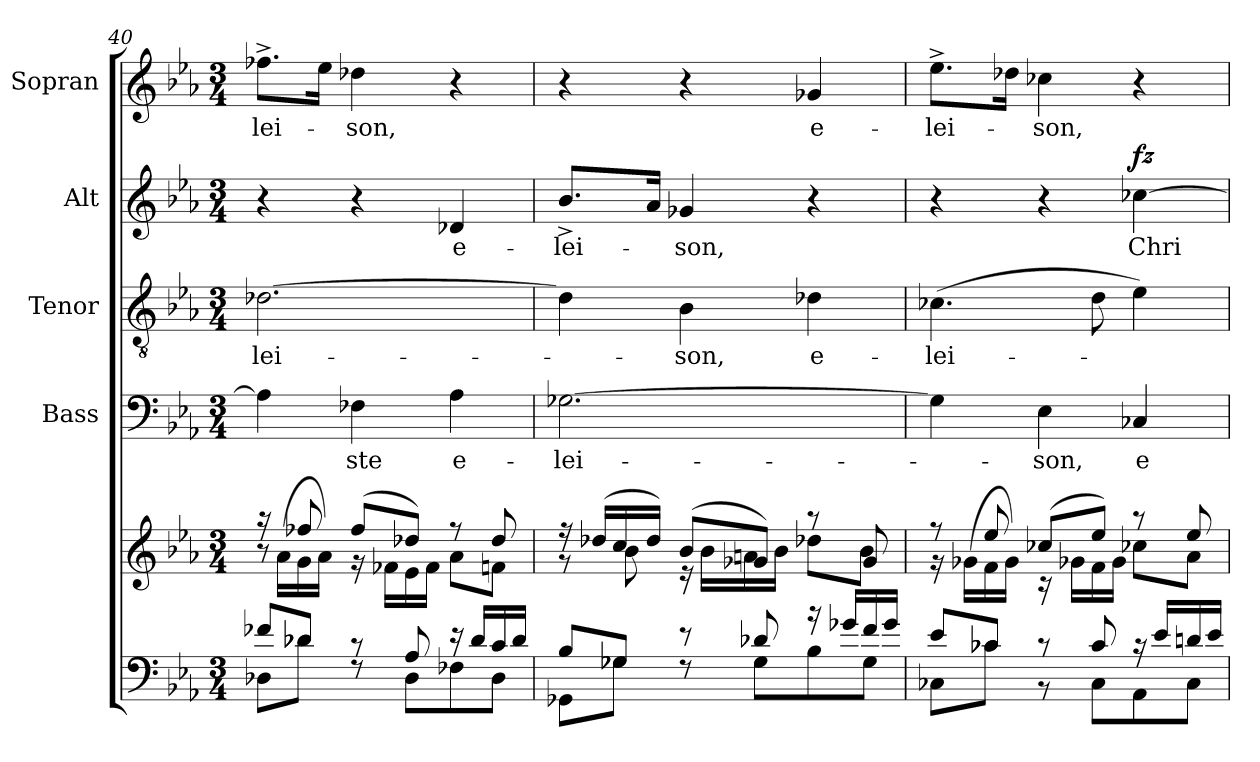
**kern	**kern	**kern	**text	**kern	**text	**kern	**text	**dynam	**kern	**text
*part5	*part5	*part4	*part4	*part3	*part3	*part2	*part2	*part2	*part1	*part1
*staff6	*staff5	*staff4	*staff4	*staff3	*staff3	*staff2	*staff2	*staff2	*staff1	*staff1
*	*	*I"Bass	*	*I"Tenor	*	*I"Alt	*	*	*I"Sopran	*
*	*	*I'B.	*	*I'T.	*	*I'A.	*	*	*I'S.	*
*clefF4	*clefG2	*clefF4	*	*clefGv2	*	*clefG2	*	*	*clefG2	*
*k[b-e-a-]	*k[b-e-a-]	*k[b-e-a-]	*	*k[b-e-a-]	*	*k[b-e-a-]	*	*	*k[b-e-a-]	*
*E-:	*E-:	*E-:	*	*E-:	*	*E-:	*	*	*E-:	*
*M3/4	*M3/4	*M3/4	*	*M3/4	*	*M3/4	*	*	*M3/4	*
=40	=40	=40	=40	=40	=40	=40	=40	=40	=40	=40
*^	*^	*	*	*	*	*	*	*	*	*
!	!	!	!	!	!	!	!LO:LY:b	!	!	!	!	!LO:LY:b
8f-X/L	8D-X\L	16raa	8ra	4A-\]	.	[2.d-X\	-lei-	4r	.	.	8.ff-X^>\L	-lei-
.	.	(<16a-\LL	.	.	.	.	.	.	.	.	.	.
8d-X/J	8d-\J	16g\	8ff-X/	.	.	.	.	.	.	.	.	.
.	.	16a-\JJ)	.	.	.	.	.	.	.	.	16ee-\Jk	.
!	!	!	!	!	!LO:LY:b	!	!	!	!	!	!	!LO:LY:b
8rc	8rE	(>8ff-/L	16rg	4F-X\	-ste	.	.	4r	.	.	4dd-X\	-son,
.	.	.	16f-X\LL	.	.	.	.	.	.	.	.	.
8A-/	8D-\L	8dd-X/J)	16e-\	.	.	.	.	.	.	.	.	.
.	.	.	16f-\JJ	.	.	.	.	.	.	.	.	.
!	!	!	!	!	!LO:LY:b	!	!	!	!LO:LY:b	!	!	!
16re	8F-X\	8rff	8a-\L	4A-\	e-	.	.	4d-X/	e-	.	4r	.
16d-/LL	.	.	.	.	.	.	.	.	.	.	.	.
16c/	8D-\J	8dd-/	8fn\J	.	.	.	.	.	.	.	.	.
16d-/JJ	.	.	.	.	.	.	.	.	.	.	.	.
!!LO:LB:g=z
=41	=41	=41	=41	=41	=41	=41	=41	=41	=41	=41	=41	=41
!	!	!	!	!	!LO:LY:b	!	!	!	!LO:LY:b	!	!	!
8B-/L	8GG-X\L	16rff	8rf	[2.G-X\	-lei-	4d-\]	.	8.b-^</L	-lei-	.	4r	.
.	.	(>16dd-X/LL	.	.	.	.	.	.	.	.	.	.
8G-X/J	8G-\J	16cc/	8b-\	.	.	.	.	.	.	.	.	.
.	.	16dd-/JJ)	.	.	.	.	.	16a-/Jk	.	.	.	.
!	!	!	!	!	!	!	!LO:LY:b	!	!LO:LY:b	!	!	!
8rd	8rE	(>8b-/L	16re	.	.	4B-\	-son,	4g-X/	-son,	.	4r	.
.	.	.	16b-\LL	.	.	.	.	.	.	.	.	.
8d-X/	8G-\L	8g-X/J)	16an\	.	.	.	.	.	.	.	.	.
.	.	.	16b-\JJ	.	.	.	.	.	.	.	.	.
!	!	!	!	!	!	!	!LO:LY:b	!	!	!	!	!LO:LY:b
16ra	8B-\	8raa	8dd-X\L	.	.	4d-X\	e-	4r	.	.	4g-X/	e-
16g-X/LL	.	.	.	.	.	.	.	.	.	.	.	.
16f/	8G-\J	8g-/	8b-\J	.	.	.	.	.	.	.	.	.
16g-/JJ	.	.	.	.	.	.	.	.	.	.	.	.
=42	=42	=42	=42	=42	=42	=42	=42	=42	=42	=42	=42	=42
!	!	!	!	!	!	!	!LO:LY:b	!	!	!	!	!LO:LY:b
8e-/L	8C-X\L	16rg	8rff	4G-\]	.	(>4.c-X\	-lei-	4r	.	.	8.ee-^>\L	-lei-
.	.	(<16g-X\LL	.	.	.	.	.	.	.	.	.	.
8c-X/J	8c-\J	16f\	8ee-/	.	.	.	.	.	.	.	.	.
.	.	16g-\JJ)	.	.	.	.	.	.	.	.	16dd-X\Jk	.
!	!	!	!	!	!LO:LY:b	!	!	!	!	!	!	!LO:LY:b
8rc	8r	(>8cc-X/L	16rc	4E-\	-son,	.	.	4r	.	.	4cc-X\	-son,
.	.	.	16g-X\LL	.	.	.	.	.	.	.	.	.
8c-/	8C-\L	8ee-/J)	16f\	.	.	8d\	.	.	.	.	.	.
.	.	.	16g-\JJ	.	.	.	.	.	.	.	.	.
!	!	!	!	!	!LO:LY:b	!	!	!	!LO:LY:b	!LO:DY:a	!	!
16rc	8AA-\	8rgg	8cc-X\L	4C-X/	e-	4e-\)	.	[4cc-X\	Chri-	fz	4r	.
16e-/LL	.	.	.	.	.	.	.	.	.	.	.	.
16dn/	8C-\J	8ee-/	8a-\J	.	.	.	.	.	.	.	.	.
16e-/JJ	.	.	.	.	.	.	.	.	.	.	.	.
*v	*v	*	*	*	*	*	*	*	*	*	*	*
*	*v	*v	*	*	*	*	*	*	*	*	*
=	=	=	=	=	=	=	=	=	=	=
*-	*-	*-	*-	*-	*-	*-	*-	*-	*-	*-
